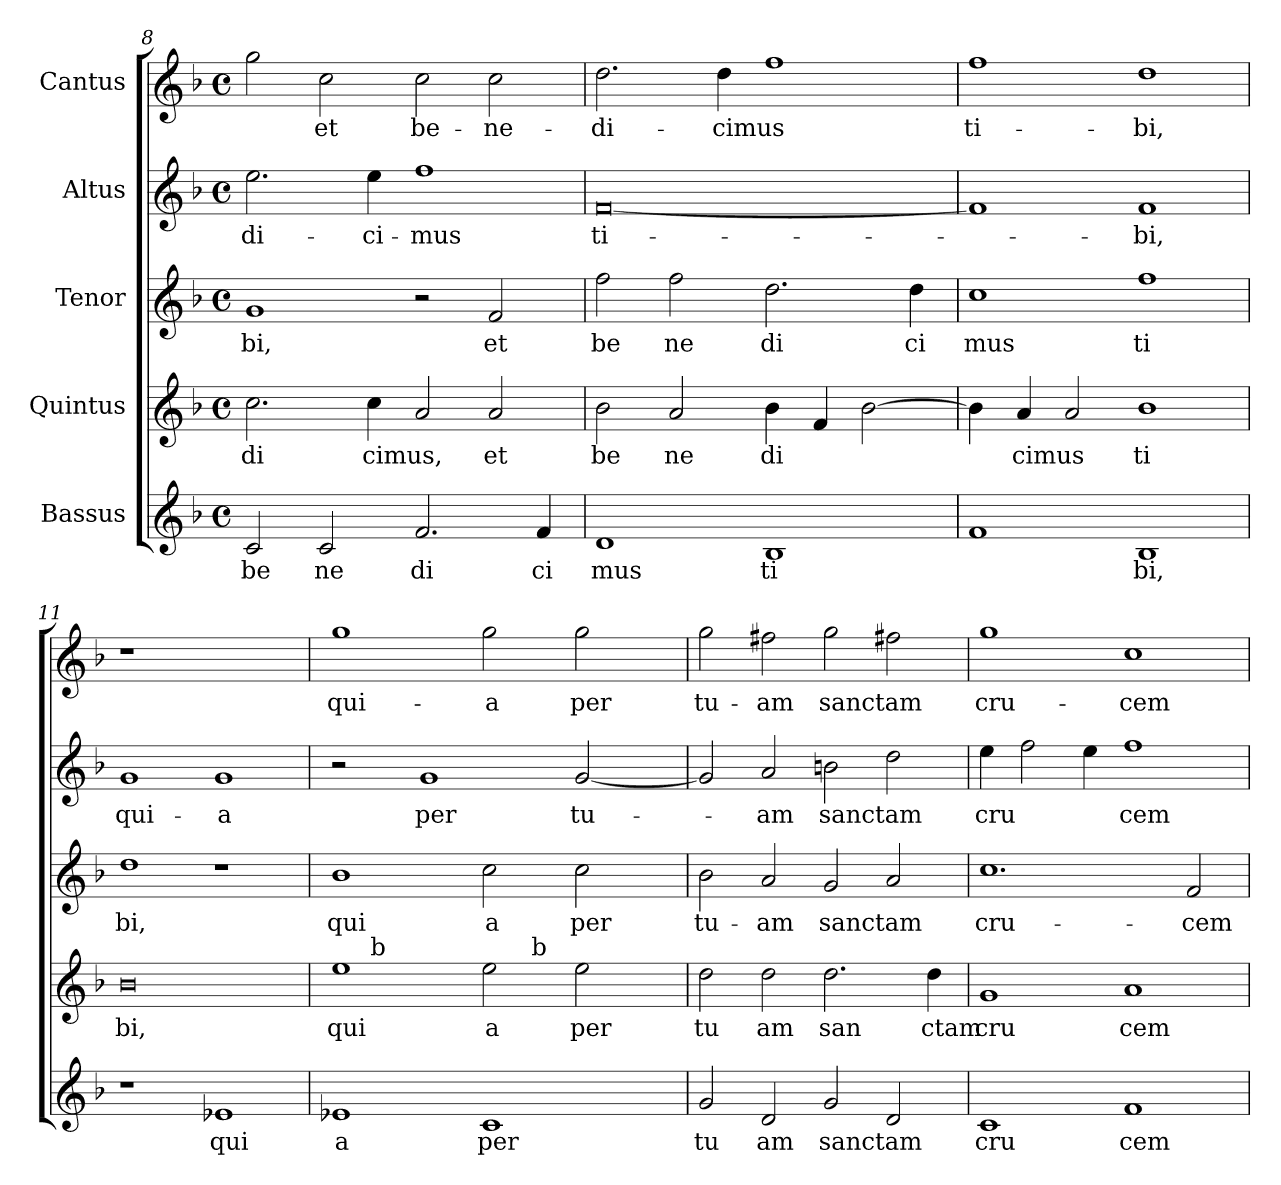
**kern	**text	**kern	**text	**kern	**text	**kern	**text	**kern	**text
*part5	*part5	*part4	*part4	*part3	*part3	*part2	*part2	*part1	*part1
*staff5	*staff5	*staff4	*staff4	*staff3	*staff3	*staff2	*staff2	*staff1	*staff1
*I"Bassus	*	*I"Quintus	*	*I"Tenor	*	*I"Altus	*	*I"Cantus	*
*clefG2	*	*clefG2	*	*clefG2	*	*clefG2	*	*clefG2	*
*k[b-]	*	*k[b-]	*	*k[b-]	*	*k[b-]	*	*k[b-]	*
*F:	*	*F:	*	*F:	*	*F:	*	*F:	*
*M4/4	*	*M4/4	*	*M4/4	*	*M4/4	*	*M4/4	*
*met(c)	*	*met(c)	*	*met(c)	*	*met(c)	*	*met(c)	*
=8	=8	=8	=8	=8	=8	=8	=8	=8	=8
!	!LO:LY:b	!	!LO:LY:b	!	!LO:LY:b	!	!LO:LY:b	!	!
2c/	be	2.cc\	di	1g	bi,	2.ee\	-di-	2gg\	.
!	!LO:LY:b	!	!	!	!	!	!	!	!LO:LY:b
2c/	ne	.	.	.	.	.	.	2cc\	et
!	!	!	!LO:LY:b	!	!	!	!LO:LY:b	!	!
.	.	4cc\	cimus,	.	.	4ee\	-ci-	.	.
!	!LO:LY:b	!	!	!	!	!	!LO:LY:b	!	!LO:LY:b
2.f/	di	2a/	.	2r	.	1ff	-mus	2cc\	be-
!	!	!	!LO:LY:b	!	!LO:LY:b	!	!	!	!LO:LY:b
.	.	2a/	et	2f/	et	.	.	2cc\	-ne-
!	!LO:LY:b	!	!	!	!	!	!	!	!
4f/	ci	.	.	.	.	.	.	.	.
=9	=9	=9	=9	=9	=9	=9	=9	=9	=9
!	!LO:LY:b	!	!LO:LY:b	!	!LO:LY:b	!	!LO:LY:b	!	!LO:LY:b
1d	mus	2b-\	be	2ff\	be	[<0f	ti-	2.dd\	-di-
!	!	!	!LO:LY:b	!	!LO:LY:b	!	!	!	!
.	.	2a/	ne	2ff\	ne	.	.	.	.
!	!	!	!	!	!	!	!	!	!LO:LY:b
.	.	.	.	.	.	.	.	4dd\	-cimus
!	!LO:LY:b	!	!LO:LY:b	!	!LO:LY:b	!	!	!	!
1B-	ti	4b-\	di	2.dd\	di	.	.	1ff	.
.	.	4f/	.	.	.	.	.	.	.
.	.	[>2b-\	.	.	.	.	.	.	.
!	!	!	!	!	!LO:LY:b	!	!	!	!
.	.	.	.	4dd\	ci	.	.	.	.
=10	=10	=10	=10	=10	=10	=10	=10	=10	=10
!	!	!	!	!	!LO:LY:b	!	!	!	!LO:LY:b
1f	.	4b-\]	.	1cc	mus	1f]	.	1ff	ti-
!	!	!	!LO:LY:b	!	!	!	!	!	!
.	.	4a/	cimus	.	.	.	.	.	.
.	.	2a/	.	.	.	.	.	.	.
!	!LO:LY:b	!	!LO:LY:b	!	!LO:LY:b	!	!LO:LY:b	!	!LO:LY:b
1B-	bi,	1b-	ti	1ff	ti	1f	-bi,	1dd	-bi,
=11	=11	=11	=11	=11	=11	=11	=11	=11	=11
!	!	!	!LO:LY:b	!	!LO:LY:b	!	!LO:LY:b	!	!
1r	.	0b-	bi,	1dd	bi,	1g	qui-	1r	.
!	!LO:LY:b	!	!	!	!	!	!LO:LY:b	!	!
1e-X	qui	.	.	1r	.	1g	-a	1ryy	.
=12	=12	=12	=12	=12	=12	=12	=12	=12	=12
!	!LO:LY:b	!	!LO:LY:b	!	!LO:LY:b	!	!	!	!LO:LY:b
*	*	*^	*	*	*	*	*	*	*
*	*	*	*^	*	*	*	*	*	*	*
1e-X	a	1ee	8ryy	1ryy	qui	1b-	qui	2r	.	1gg	qui-
.	.	.	32ryy	.	.	.	.	.	.	.	.
!	!	!	!LO:TX:a:t=b	!	!	!	!	!	!	!	!
.	.	.	1ryy	.	.	.	.	.	.	.	.
!	!	!	!	!	!	!	!	!	!LO:LY:b	!	!
.	.	.	.	.	.	.	.	1g	per	.	.
!	!LO:LY:b	!	!	!	!LO:LY:b	!	!LO:LY:b	!	!	!	!LO:LY:b
1c	per	2ee\	.	8..ryy	a	2cc\	a	.	.	2gg\	-a
.	.	.	2ryy	.	.	.	.	.	.	.	.
!	!	!	!	!LO:TX:a:t=b	!	!	!	!	!	!	!
.	.	.	.	2ryy	.	.	.	.	.	.	.
!	!	!	!	!	!LO:LY:b	!	!LO:LY:b	!	!LO:LY:b	!	!LO:LY:b
.	.	2ee\	.	.	per	2cc\	per	[<2g/	tu-	2gg\	per
.	.	.	4ryy	.	.	.	.	.	.	.	.
.	.	.	.	4ryy	.	.	.	.	.	.	.
.	.	.	16.ryy	.	.	.	.	.	.	.	.
.	.	.	.	32ryy	.	.	.	.	.	.	.
!!LO:LB:g=z
=13	=13	=13	=13	=13	=13	=13	=13	=13	=13	=13	=13
!	!LO:LY:b	!	!	!	!LO:LY:b	!	!LO:LY:b	!	!	!	!LO:LY:b
*	*	*v	*v	*v	*	*	*	*	*	*	*
2g/	tu	2dd\	tu	2b-\	tu-	2g/]	.	2gg\	tu-
!	!LO:LY:b	!	!LO:LY:b	!	!LO:LY:b	!	!LO:LY:b	!	!LO:LY:b
2d/	am	2dd\	am	2a/	-am	2a/	-am	2ff#X\	-am
!	!LO:LY:b	!	!LO:LY:b	!	!LO:LY:b	!	!LO:LY:b	!	!LO:LY:b
2g/	sanctam	2.dd\	san	2g/	sanctam	2bn\	sanctam	2gg\	sanctam
2d/	.	.	.	2a/	.	2dd\	.	2ff#X\	.
!	!	!	!LO:LY:b	!	!	!	!	!	!
.	.	4dd\	ctam	.	.	.	.	.	.
=14	=14	=14	=14	=14	=14	=14	=14	=14	=14
!	!LO:LY:b	!	!LO:LY:b	!	!LO:LY:b	!	!LO:LY:b	!	!LO:LY:b
1c	cru	1g	cru	1.cc	cru-	4ee\	cru	1gg	cru-
.	.	.	.	.	.	2ff\	.	.	.
.	.	.	.	.	.	4ee\	.	.	.
!	!LO:LY:b	!	!LO:LY:b	!	!	!	!LO:LY:b	!	!LO:LY:b
1f	cem	1a	cem	.	.	1ff	cem	1cc	-cem
!	!	!	!	!	!LO:LY:b	!	!	!	!
.	.	.	.	2f/	-cem	.	.	.	.
=	=	=	=	=	=	=	=	=	=
*-	*-	*-	*-	*-	*-	*-	*-	*-	*-
